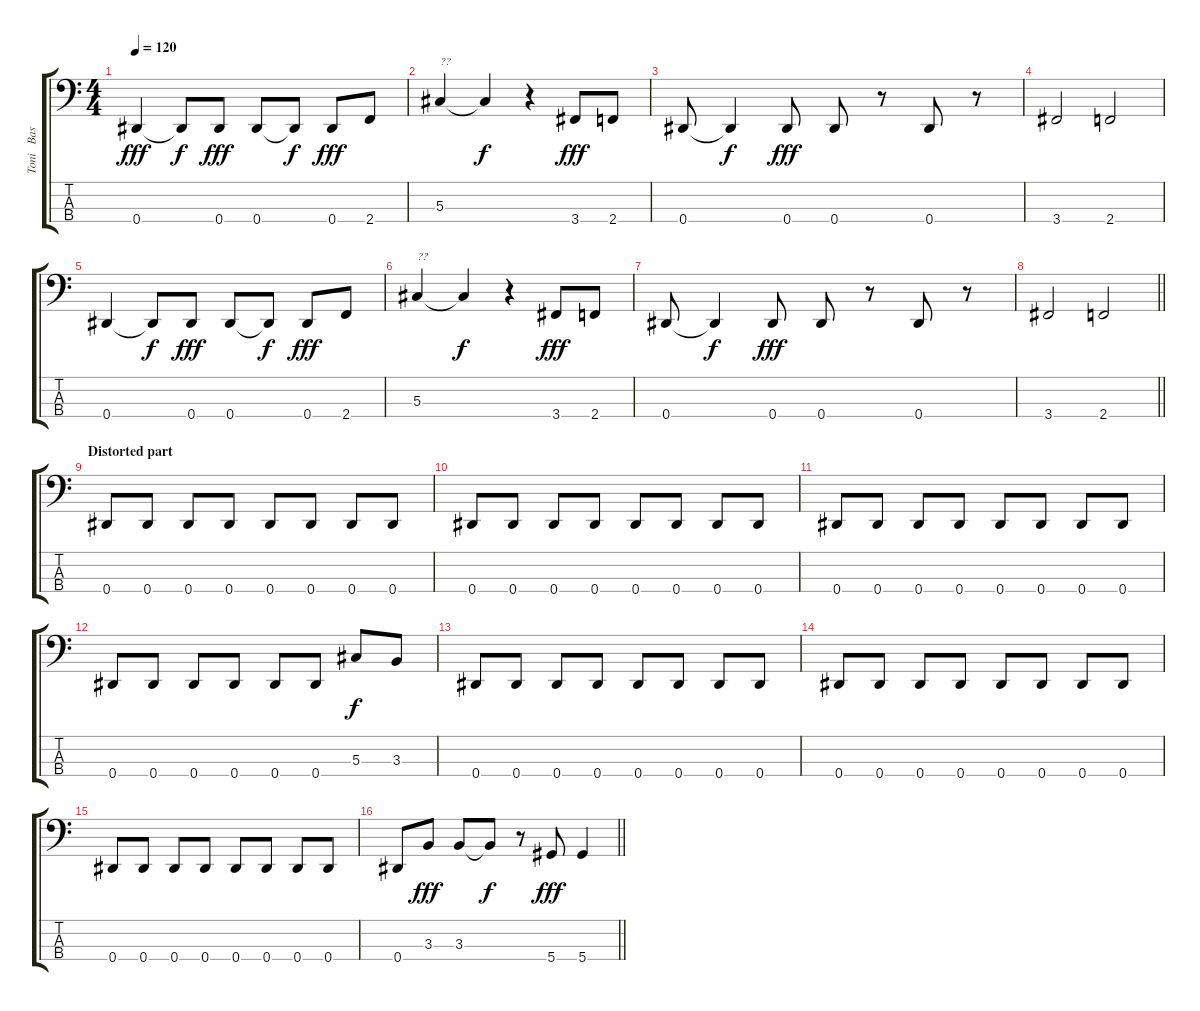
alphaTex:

\track ("Toni   Bass" "Toni   Bas") {instrument electricbasspick}
\staff {score tabs}
\tuning (Gb2 Db2 Ab1 Eb1) {hide}
\ts (4 4)
\tempo 120
\clef f4
\ks c
0.4.4{dy fff} 0.4{t}.8{dy f} 0.4.8{dy fff} 0.4.8 0.4{t}.8{dy f} 0.4.8{dy fff} 2.4.8 |
5.3.4{txt "??"} 5.3{t}.4{dy f} r.4 3.4.8{dy fff} 2.4.8 |
0.4.8 0.4{t}.4{dy f} 0.4.8{dy fff} 0.4.8 r.8 0.4.8 r.8 |
3.4.2 2.4.2 |
0.4.4 0.4{t}.8{dy f} 0.4.8{dy fff} 0.4.8 0.4{t}.8{dy f} 0.4.8{dy fff} 2.4.8 |
5.3.4{txt "??"} 5.3{t}.4{dy f} r.4 3.4.8{dy fff} 2.4.8 |
0.4.8 0.4{t}.4{dy f} 0.4.8{dy fff} 0.4.8 r.8 0.4.8 r.8 |
\barLineRight lightlight
3.4.2 2.4.2 |
\section ("" "Distorted part")
0.4.8 0.4.8 0.4.8 0.4.8 0.4.8 0.4.8 0.4.8 0.4.8 |
0.4.8 0.4.8 0.4.8 0.4.8 0.4.8 0.4.8 0.4.8 0.4.8 |
0.4.8 0.4.8 0.4.8 0.4.8 0.4.8 0.4.8 0.4.8 0.4.8 |
0.4.8 0.4.8 0.4.8 0.4.8 0.4.8 0.4.8 5.3.8{dy f} 3.3.8 |
0.4.8 0.4.8 0.4.8 0.4.8 0.4.8 0.4.8 0.4.8 0.4.8 |
0.4.8 0.4.8 0.4.8 0.4.8 0.4.8 0.4.8 0.4.8 0.4.8 |
0.4.8 0.4.8 0.4.8 0.4.8 0.4.8 0.4.8 0.4.8 0.4.8 |
\barLineRight lightlight
0.4.8 3.3.8{dy fff} 3.3.8 3.3{t}.8{dy f} r.8 5.4.8{dy fff} 5.4.4
